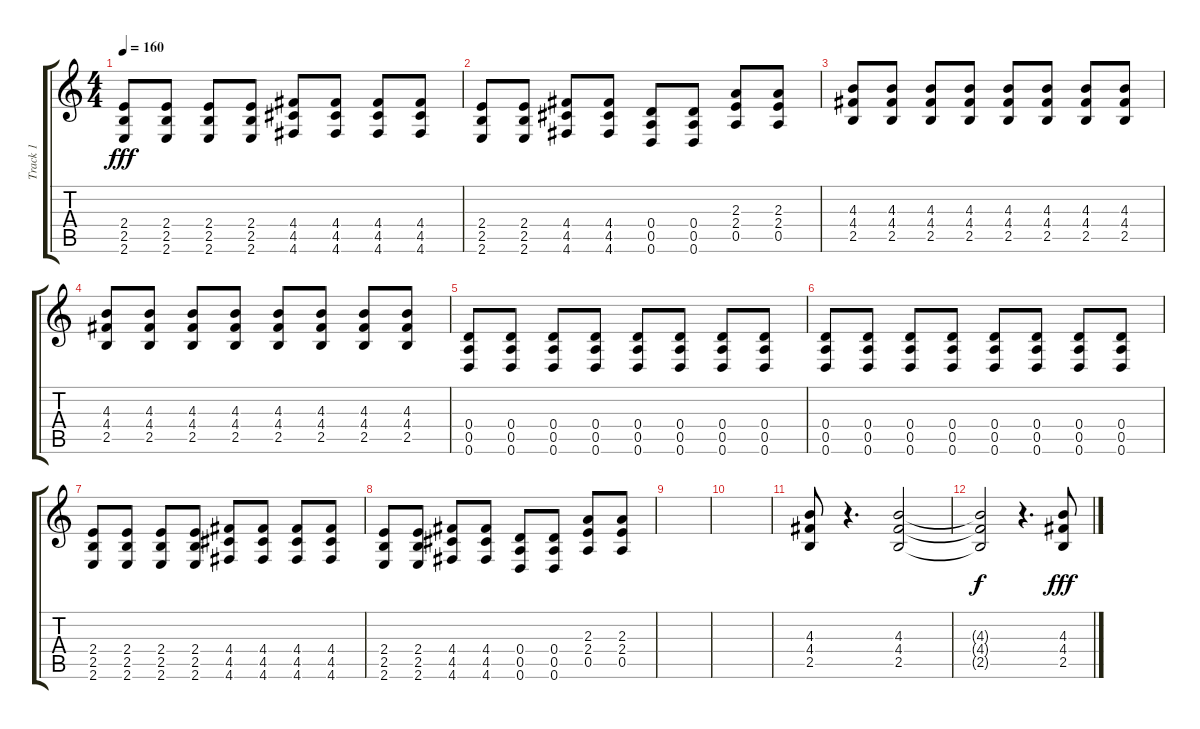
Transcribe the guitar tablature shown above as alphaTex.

\track ("Track 1" "Track 1") {instrument distortionguitar}
\staff {score tabs}
\tuning (E4 B3 G3 D3 A2 D2) {hide}
\ts (4 4)
\tempo 160
\clef g2
\ks c
(2.4 2.5 2.6).8{dy fff} (2.4 2.5 2.6).8 (2.4 2.5 2.6).8 (2.4 2.5 2.6).8 (4.4 4.5 4.6).8 (4.4 4.5 4.6).8 (4.4 4.5 4.6).8 (4.4 4.5 4.6).8 |
(2.4 2.5 2.6).8 (2.4 2.5 2.6).8 (4.4 4.5 4.6).8 (4.4 4.5 4.6).8 (0.4 0.5 0.6).8 (0.4 0.5 0.6).8 (2.3 2.4 0.5).8 (2.3 2.4 0.5).8 |
(4.3 4.4 2.5).8 (4.3 4.4 2.5).8 (4.3 4.4 2.5).8 (4.3 4.4 2.5).8 (4.3 4.4 2.5).8 (4.3 4.4 2.5).8 (4.3 4.4 2.5).8 (4.3 4.4 2.5).8 |
(4.3 4.4 2.5).8 (4.3 4.4 2.5).8 (4.3 4.4 2.5).8 (4.3 4.4 2.5).8 (4.3 4.4 2.5).8 (4.3 4.4 2.5).8 (4.3 4.4 2.5).8 (4.3 4.4 2.5).8 |
(0.4 0.5 0.6).8 (0.4 0.5 0.6).8 (0.4 0.5 0.6).8 (0.4 0.5 0.6).8 (0.4 0.5 0.6).8 (0.4 0.5 0.6).8 (0.4 0.5 0.6).8 (0.4 0.5 0.6).8 |
(0.4 0.5 0.6).8 (0.4 0.5 0.6).8 (0.4 0.5 0.6).8 (0.4 0.5 0.6).8 (0.4 0.5 0.6).8 (0.4 0.5 0.6).8 (0.4 0.5 0.6).8 (0.4 0.5 0.6).8 |
(2.4 2.5 2.6).8 (2.4 2.5 2.6).8 (2.4 2.5 2.6).8 (2.4 2.5 2.6).8 (4.4 4.5 4.6).8 (4.4 4.5 4.6).8 (4.4 4.5 4.6).8 (4.4 4.5 4.6).8 |
(2.4 2.5 2.6).8 (2.4 2.5 2.6).8 (4.4 4.5 4.6).8 (4.4 4.5 4.6).8 (0.4 0.5 0.6).8 (0.4 0.5 0.6).8 (2.3 2.4 0.5).8 (2.3 2.4 0.5).8 |
|
|
(4.3 4.4 2.5).8 r.4{d} (4.3 4.4 2.5).2 |
(4.3{t} 4.4{t} 2.5{t}).2{dy f} r.4{d} (4.3 4.4 2.5).8{dy fff}
